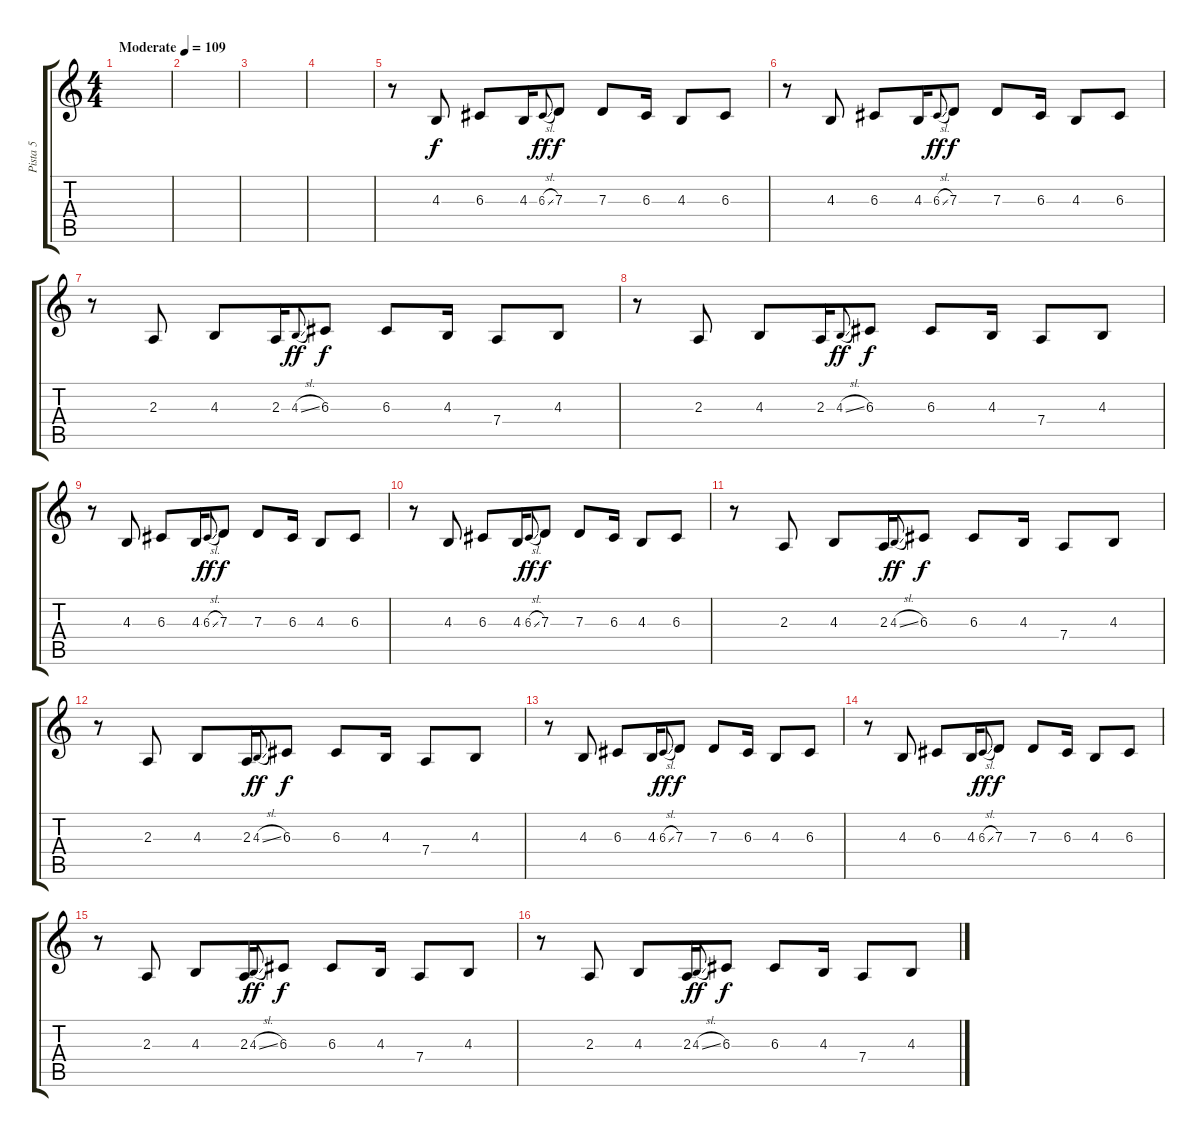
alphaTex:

\track ("Pista 5" "Pista 5") {instrument shamisen}
\staff {score tabs}
\tuning (E4 B3 G3 D3 A2 E2) {hide}
\ts (4 4)
\tempo (109 "Moderate")
\clef g2
\ks c
|
|
|
|
r.8 4.3.8 6.3.8 4.3.16 6.3{sl}.8{gr onbeat dy ff} 7.3.8{dy f} 7.3.8 6.3.16 4.3.8 6.3.8 |
r.8 4.3.8 6.3.8 4.3.16 6.3{sl}.8{gr onbeat dy ff} 7.3.8{dy f} 7.3.8 6.3.16 4.3.8 6.3.8 |
r.8 2.3.8 4.3.8 2.3.16 4.3{sl}.8{gr onbeat dy ff} 6.3.8{dy f} 6.3.8 4.3.16 7.4.8 4.3.8 |
r.8 2.3.8 4.3.8 2.3.16 4.3{sl}.8{gr onbeat dy ff} 6.3.8{dy f} 6.3.8 4.3.16 7.4.8 4.3.8 |
r.8 4.3.8 6.3.8 4.3.16 6.3{sl}.8{gr onbeat dy ff} 7.3.8{dy f} 7.3.8 6.3.16 4.3.8 6.3.8 |
r.8 4.3.8 6.3.8 4.3.16 6.3{sl}.8{gr onbeat dy ff} 7.3.8{dy f} 7.3.8 6.3.16 4.3.8 6.3.8 |
r.8 2.3.8 4.3.8 2.3.16 4.3{sl}.8{gr onbeat dy ff} 6.3.8{dy f} 6.3.8 4.3.16 7.4.8 4.3.8 |
r.8 2.3.8 4.3.8 2.3.16 4.3{sl}.8{gr onbeat dy ff} 6.3.8{dy f} 6.3.8 4.3.16 7.4.8 4.3.8 |
r.8 4.3.8 6.3.8 4.3.16 6.3{sl}.8{gr onbeat dy ff} 7.3.8{dy f} 7.3.8 6.3.16 4.3.8 6.3.8 |
r.8 4.3.8 6.3.8 4.3.16 6.3{sl}.8{gr onbeat dy ff} 7.3.8{dy f} 7.3.8 6.3.16 4.3.8 6.3.8 |
r.8 2.3.8 4.3.8 2.3.16 4.3{sl}.8{gr onbeat dy ff} 6.3.8{dy f} 6.3.8 4.3.16 7.4.8 4.3.8 |
r.8 2.3.8 4.3.8 2.3.16 4.3{sl}.8{gr onbeat dy ff} 6.3.8{dy f} 6.3.8 4.3.16 7.4.8 4.3.8
